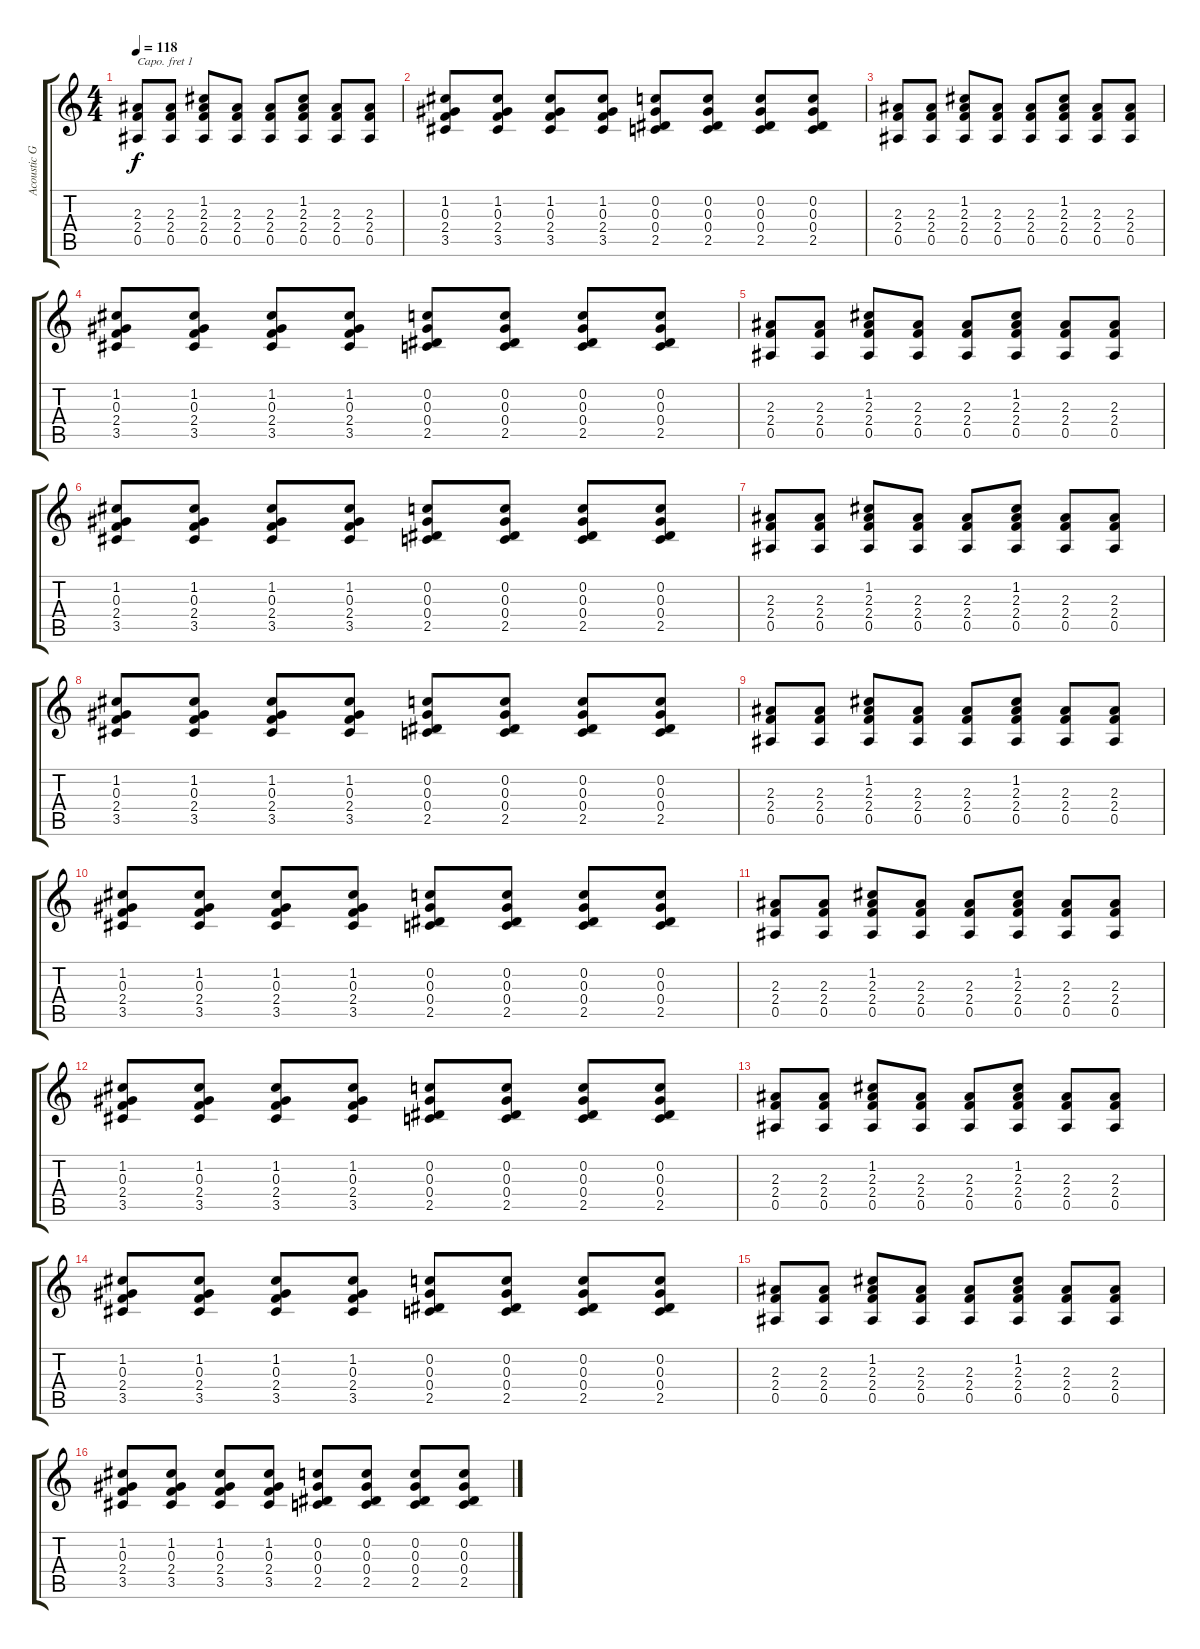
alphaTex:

\track ("Acoustic Guitar" "Acoustic G") {instrument acousticguitarsteel}
\staff {score tabs}
\capo 1
\tuning (E4 B3 G3 D3 A2 E2) {hide}
\ts (4 4)
\tempo 118
\clef g2
\ks c
(2.3 2.4 0.5).8{dy f} (2.3 2.4 0.5).8 (1.2 2.3 2.4 0.5).8 (2.3 2.4 0.5).8 (2.3 2.4 0.5).8 (1.2 2.3 2.4 0.5).8 (2.3 2.4 0.5).8 (2.3 2.4 0.5).8 |
(1.2 0.3 2.4 3.5).8 (1.2 0.3 2.4 3.5).8 (1.2 0.3 2.4 3.5).8 (1.2 0.3 2.4 3.5).8 (0.2 0.3 0.4 2.5).8 (0.2 0.3 0.4 2.5).8 (0.2 0.3 0.4 2.5).8 (0.2 0.3 0.4 2.5).8 |
(2.3 2.4 0.5).8 (2.3 2.4 0.5).8 (1.2 2.3 2.4 0.5).8 (2.3 2.4 0.5).8 (2.3 2.4 0.5).8 (1.2 2.3 2.4 0.5).8 (2.3 2.4 0.5).8 (2.3 2.4 0.5).8 |
(1.2 0.3 2.4 3.5).8 (1.2 0.3 2.4 3.5).8 (1.2 0.3 2.4 3.5).8 (1.2 0.3 2.4 3.5).8 (0.2 0.3 0.4 2.5).8 (0.2 0.3 0.4 2.5).8 (0.2 0.3 0.4 2.5).8 (0.2 0.3 0.4 2.5).8 |
(2.3 2.4 0.5).8 (2.3 2.4 0.5).8 (1.2 2.3 2.4 0.5).8 (2.3 2.4 0.5).8 (2.3 2.4 0.5).8 (1.2 2.3 2.4 0.5).8 (2.3 2.4 0.5).8 (2.3 2.4 0.5).8 |
(1.2 0.3 2.4 3.5).8 (1.2 0.3 2.4 3.5).8 (1.2 0.3 2.4 3.5).8 (1.2 0.3 2.4 3.5).8 (0.2 0.3 0.4 2.5).8 (0.2 0.3 0.4 2.5).8 (0.2 0.3 0.4 2.5).8 (0.2 0.3 0.4 2.5).8 |
(2.3 2.4 0.5).8 (2.3 2.4 0.5).8 (1.2 2.3 2.4 0.5).8 (2.3 2.4 0.5).8 (2.3 2.4 0.5).8 (1.2 2.3 2.4 0.5).8 (2.3 2.4 0.5).8 (2.3 2.4 0.5).8 |
(1.2 0.3 2.4 3.5).8 (1.2 0.3 2.4 3.5).8 (1.2 0.3 2.4 3.5).8 (1.2 0.3 2.4 3.5).8 (0.2 0.3 0.4 2.5).8 (0.2 0.3 0.4 2.5).8 (0.2 0.3 0.4 2.5).8 (0.2 0.3 0.4 2.5).8 |
(2.3 2.4 0.5).8 (2.3 2.4 0.5).8 (1.2 2.3 2.4 0.5).8 (2.3 2.4 0.5).8 (2.3 2.4 0.5).8 (1.2 2.3 2.4 0.5).8 (2.3 2.4 0.5).8 (2.3 2.4 0.5).8 |
(1.2 0.3 2.4 3.5).8 (1.2 0.3 2.4 3.5).8 (1.2 0.3 2.4 3.5).8 (1.2 0.3 2.4 3.5).8 (0.2 0.3 0.4 2.5).8 (0.2 0.3 0.4 2.5).8 (0.2 0.3 0.4 2.5).8 (0.2 0.3 0.4 2.5).8 |
(2.3 2.4 0.5).8 (2.3 2.4 0.5).8 (1.2 2.3 2.4 0.5).8 (2.3 2.4 0.5).8 (2.3 2.4 0.5).8 (1.2 2.3 2.4 0.5).8 (2.3 2.4 0.5).8 (2.3 2.4 0.5).8 |
(1.2 0.3 2.4 3.5).8 (1.2 0.3 2.4 3.5).8 (1.2 0.3 2.4 3.5).8 (1.2 0.3 2.4 3.5).8 (0.2 0.3 0.4 2.5).8 (0.2 0.3 0.4 2.5).8 (0.2 0.3 0.4 2.5).8 (0.2 0.3 0.4 2.5).8 |
(2.3 2.4 0.5).8 (2.3 2.4 0.5).8 (1.2 2.3 2.4 0.5).8 (2.3 2.4 0.5).8 (2.3 2.4 0.5).8 (1.2 2.3 2.4 0.5).8 (2.3 2.4 0.5).8 (2.3 2.4 0.5).8 |
(1.2 0.3 2.4 3.5).8 (1.2 0.3 2.4 3.5).8 (1.2 0.3 2.4 3.5).8 (1.2 0.3 2.4 3.5).8 (0.2 0.3 0.4 2.5).8 (0.2 0.3 0.4 2.5).8 (0.2 0.3 0.4 2.5).8 (0.2 0.3 0.4 2.5).8 |
(2.3 2.4 0.5).8 (2.3 2.4 0.5).8 (1.2 2.3 2.4 0.5).8 (2.3 2.4 0.5).8 (2.3 2.4 0.5).8 (1.2 2.3 2.4 0.5).8 (2.3 2.4 0.5).8 (2.3 2.4 0.5).8 |
(1.2 0.3 2.4 3.5).8 (1.2 0.3 2.4 3.5).8 (1.2 0.3 2.4 3.5).8 (1.2 0.3 2.4 3.5).8 (0.2 0.3 0.4 2.5).8 (0.2 0.3 0.4 2.5).8 (0.2 0.3 0.4 2.5).8 (0.2 0.3 0.4 2.5).8
